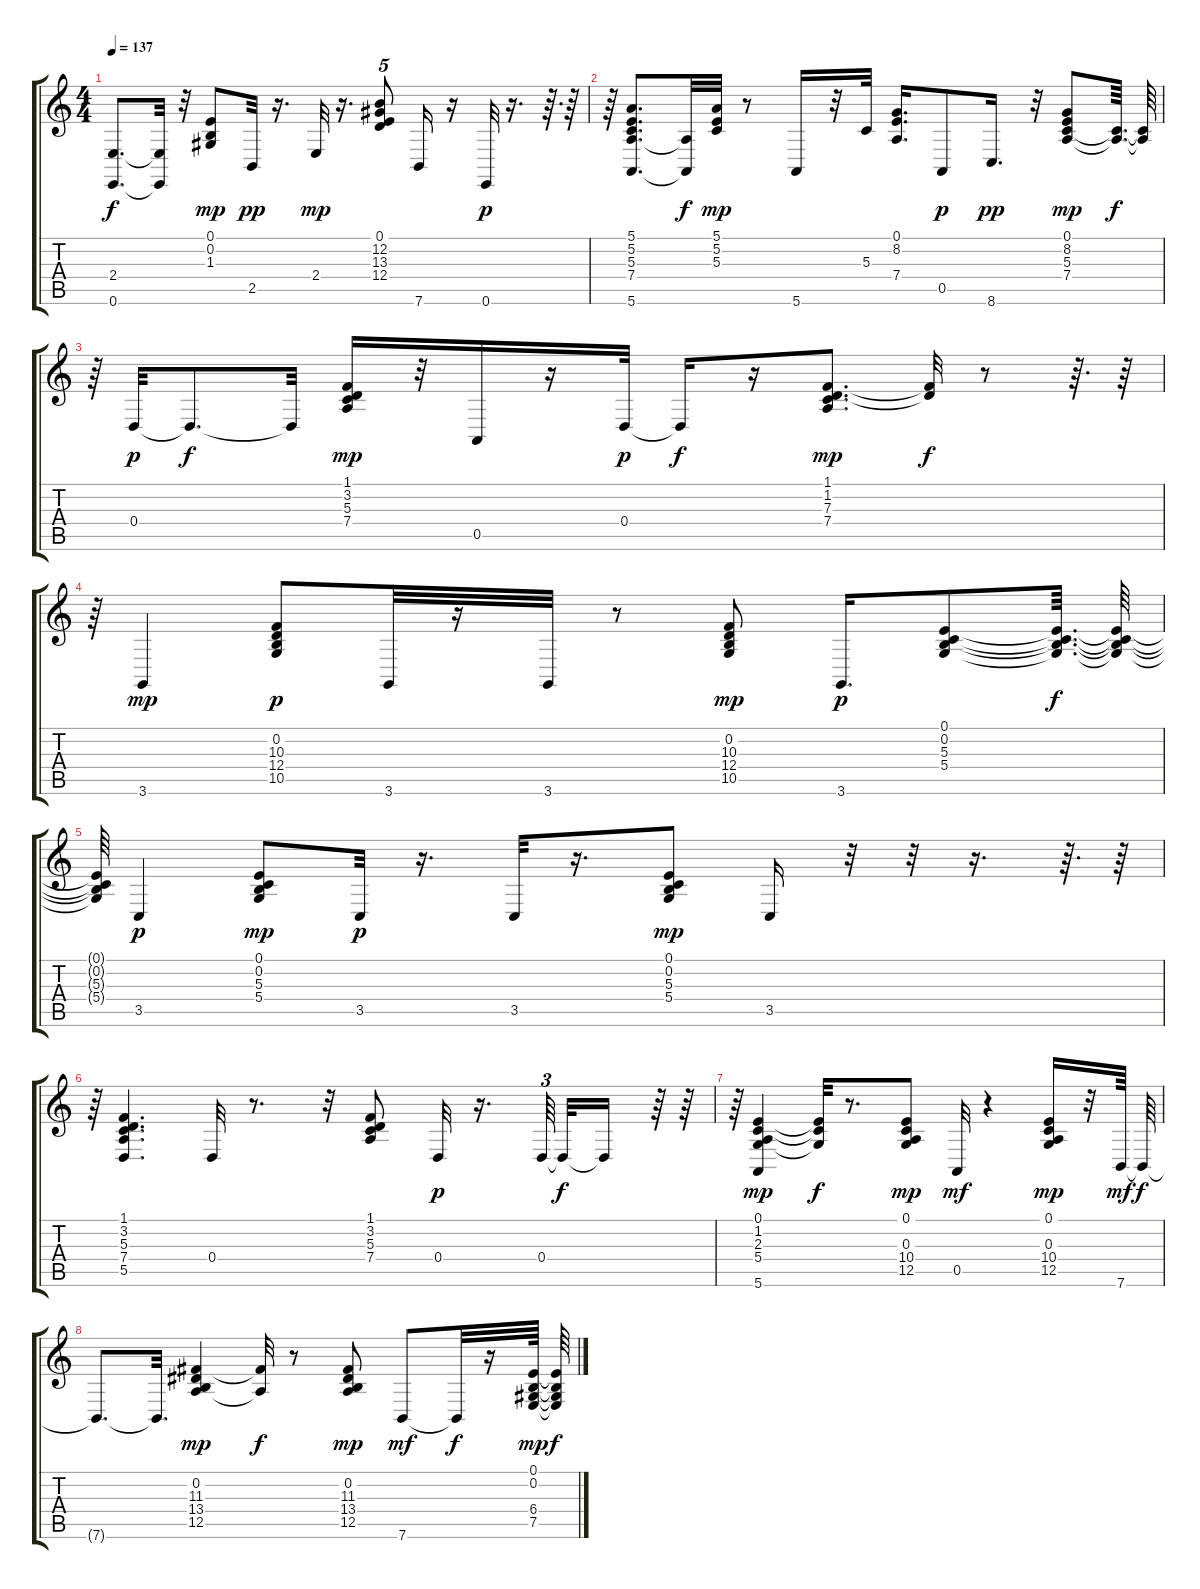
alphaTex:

\track "" {instrument brightacousticpiano}
\staff {score tabs}
\tuning (E4 B3 G3 D3 A2 E2) {hide}
\ts (4 4)
\tempo 137
\clef g2
\ks c
(2.4{t} 0.6{t}).8{d dy f} (2.4{t} 0.6{t}).32 r.32 (0.1 0.2 1.3).8{dy mp} 2.5.32{dy pp} r.16{d} 2.4.32{dy mp} r.16{d} (0.1 12.2 13.3 12.4).8{tu (5 4)} 7.6.16 r.16 0.6.32{dy p} r.16{d} r.64{d} r.64 |
r.64 (5.1 5.2 5.3 7.4 5.6).8{d} (7.4{t} 5.6{t}).32{dy f} (5.1 5.2 5.3).32{dy mp} r.8 5.6.16 r.32 5.3.32 (0.1 8.2 7.4).16{d} 0.5.8{dy p} 8.6.16{d dy pp} r.32 (0.1 8.2 5.3 7.4).8{dy mp} (5.3{t} 7.4{t}).64{d dy f} (5.3{t} 7.4{t}).64 |
r.64 0.4.32{dy p} 0.4{t}.8{d dy f} 0.4{t}.32 (1.1 3.2 5.3 7.4).16{dy mp} r.32 0.5.16 r.16 0.4.32{dy p} 0.4{t}.16{dy f} r.16 (1.1 1.2 7.3 7.4).8{d dy mp} (1.1{t} 7.3{t}).32{dy f} r.8 r.64{d} r.64 |
r.64 3.6.4{dy mp} (0.2 10.3 12.4 10.5).8{dy p} 3.6.32 r.16 3.6.32 r.8 (0.2 10.3 12.4 10.5).8{dy mp} 3.6.16{d dy p} (0.1 0.2 5.3 5.4).8 (0.1{t} 0.2{t} 5.3{t} 5.4{t}).64{d dy f} (0.1{t} 0.2{t} 5.3{t} 5.4{t}).64 |
(0.1{t} 0.2{t} 5.3{t} 5.4{t}).64 3.5.4{dy p} (0.1 0.2 5.3 5.4).8{dy mp} 3.5.32{dy p} r.16{d} 3.5.32 r.16{d} (0.1 0.2 5.3 5.4).8{dy mp} 3.5.16 r.32 r.32 r.16{d} r.64{d} r.64 |
r.64 (1.1 3.2 5.3 7.4 5.5).4{d} 0.4.32 r.8{d} r.32 (1.1 3.2 5.3 7.4).8 0.4.32{dy p} r.16{d} 0.4.64{tu (3 2) beam splitsecondary} 0.4{t}.32{dy f} 0.4{t}.16 r.64 r.64 |
r.64 (0.1 1.2 2.3 5.4 5.6).4{dy mp} (0.1{t} 1.2{t} 5.4{t}).32{dy f} r.8{d} (0.1 0.3 10.4 12.5).8{dy mp} 0.5.32{dy mf} r.4 (0.1 0.3 10.4 12.5).16{dy mp} r.32 7.6.64{dy mf} 7.6{t}.64{dy f} |
7.6{t}.8{d} 7.6{t}.32{d} (0.2 11.3 13.4 12.5).4{dy mp} (11.3{t} 12.5{t}).32{dy f} r.8 (0.2 11.3 13.4 12.5).8{dy mp} 7.6.8{dy mf} 7.6{t}.32{dy f} r.16 (0.1 0.2 6.4 7.5).64{dy mp} (0.1{t} 0.2{t} 6.4{t} 7.5{t}).64{dy f}
